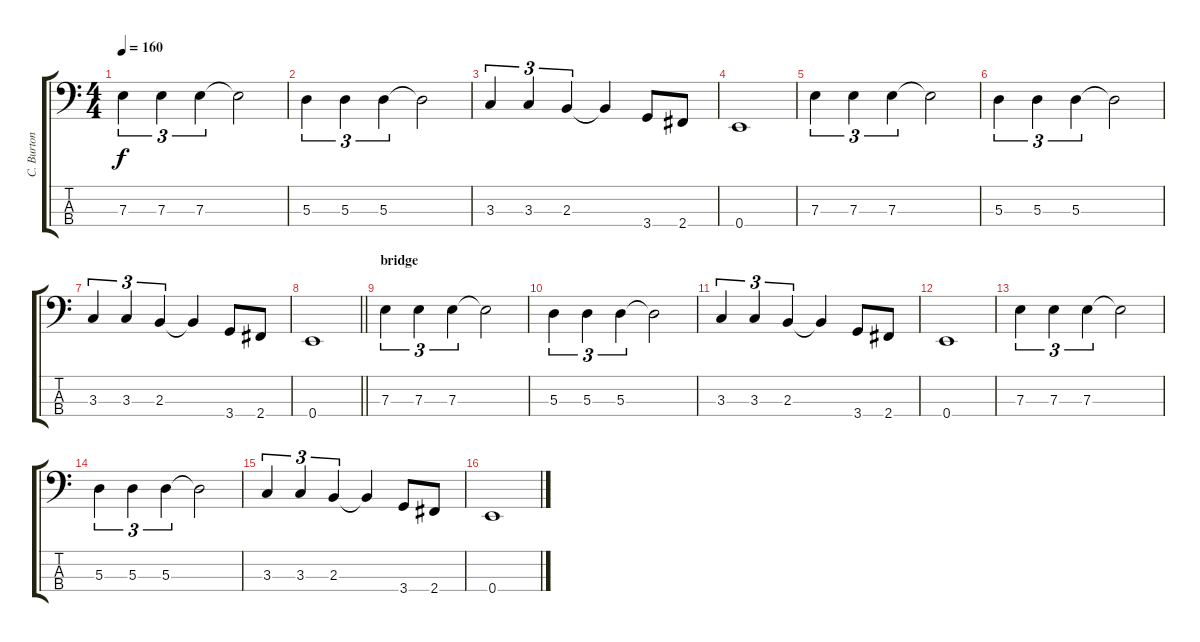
\track ("C. Burton - Bass" "C. Burton ") {instrument electricbassfinger}
\staff {score tabs}
\tuning (G2 D2 A1 E1) {hide}
\ts (4 4)
\tempo 160
\clef f4
\ks c
7.3.4{tu (3 2) dy f} 7.3.4{tu (3 2)} 7.3.4{tu (3 2)} 7.3{t}.2 |
5.3.4{tu (3 2)} 5.3.4{tu (3 2)} 5.3.4{tu (3 2)} 5.3{t}.2 |
3.3.4{tu (3 2)} 3.3.4{tu (3 2)} 2.3.4{tu (3 2)} 2.3{t}.4 3.4.8 2.4.8 |
0.4.1 |
7.3.4{tu (3 2)} 7.3.4{tu (3 2)} 7.3.4{tu (3 2)} 7.3{t}.2 |
5.3.4{tu (3 2)} 5.3.4{tu (3 2)} 5.3.4{tu (3 2)} 5.3{t}.2 |
3.3.4{tu (3 2)} 3.3.4{tu (3 2)} 2.3.4{tu (3 2)} 2.3{t}.4 3.4.8 2.4.8 |
\barLineRight lightlight
0.4.1 |
\section ("" "bridge")
7.3.4{tu (3 2)} 7.3.4{tu (3 2)} 7.3.4{tu (3 2)} 7.3{t}.2 |
5.3.4{tu (3 2)} 5.3.4{tu (3 2)} 5.3.4{tu (3 2)} 5.3{t}.2 |
3.3.4{tu (3 2)} 3.3.4{tu (3 2)} 2.3.4{tu (3 2)} 2.3{t}.4 3.4.8 2.4.8 |
0.4.1 |
7.3.4{tu (3 2)} 7.3.4{tu (3 2)} 7.3.4{tu (3 2)} 7.3{t}.2 |
5.3.4{tu (3 2)} 5.3.4{tu (3 2)} 5.3.4{tu (3 2)} 5.3{t}.2 |
3.3.4{tu (3 2)} 3.3.4{tu (3 2)} 2.3.4{tu (3 2)} 2.3{t}.4 3.4.8 2.4.8 |
0.4.1
